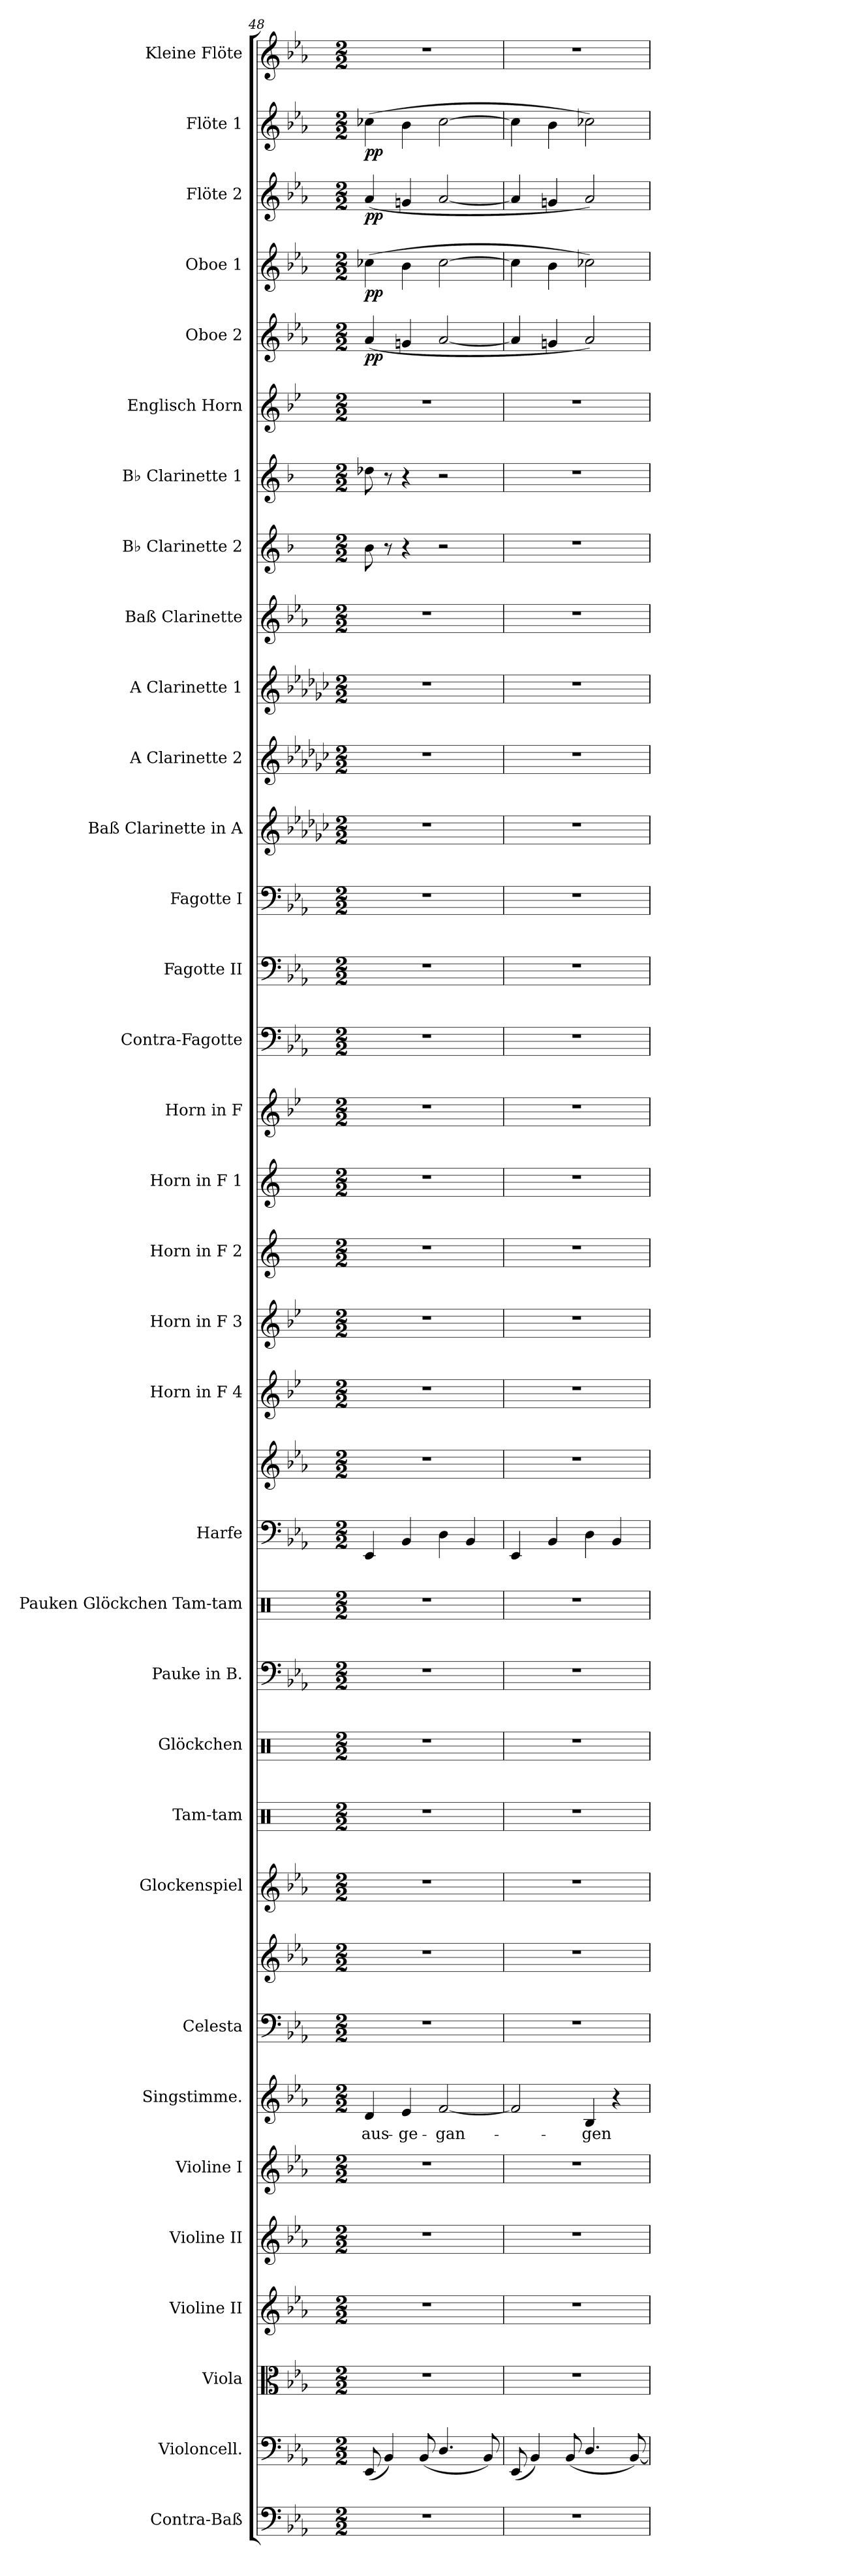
**kern	**kern	**kern	**kern	**kern	**kern	**kern	**text	**kern	**kern	**kern	**kern	**kern	**kern	**kern	**kern	**kern	**kern	**kern	**kern	**kern	**kern	**kern	**kern	**kern	**kern	**kern	**kern	**kern	**kern	**kern	**kern	**kern	**dynam	**kern	**dynam	**kern	**dynam	**kern	**dynam	**kern
*part34	*part33	*part32	*part31	*part30	*part29	*part28	*part28	*part27	*part27	*part26	*part25	*part24	*part23	*part22	*part21	*part21	*part20	*part19	*part18	*part17	*part16	*part15	*part14	*part13	*part12	*part11	*part10	*part9	*part8	*part7	*part6	*part5	*part5	*part4	*part4	*part3	*part3	*part2	*part2	*part1
*staff36	*staff35	*staff34	*staff33	*staff32	*staff31	*staff30	*staff30	*staff29	*staff28	*staff27	*staff26	*staff25	*staff24	*staff23	*staff22	*staff21	*staff20	*staff19	*staff18	*staff17	*staff16	*staff15	*staff14	*staff13	*staff12	*staff11	*staff10	*staff9	*staff8	*staff7	*staff6	*staff5	*staff5	*staff4	*staff4	*staff3	*staff3	*staff2	*staff2	*staff1
*I"Contra-Baß	*I"Violoncell.	*I"Viola	*I"Violine II	*I"Violine II	*I"Violine I	*I"Singstimme.	*	*I"Celesta	*	*I"Glockenspiel	*I"Tam-tam	*I"Glöckchen	*I"Pauke in B.	*I"Pauken Glöckchen Tam-tam	*I"Harfe	*	*I"Horn in F 4	*I"Horn in F 3	*I"Horn in F 2	*I"Horn in F 1	*I"Horn in F	*I"Contra-Fagotte	*I"Fagotte II	*I"Fagotte I	*I"Baß Clarinette in A	*I"A Clarinette 2	*I"A Clarinette 1	*I"Baß Clarinette	*I"B♭ Clarinette 2	*I"B♭ Clarinette 1	*I"Englisch Horn	*I"Oboe 2	*	*I"Oboe 1	*	*I"Flöte 2	*	*I"Flöte 1	*	*I"Kleine Flöte
*I'C.-B.	*I'Vc.	*I'Vla.	*I'Vln. II	*I'Vln. II	*I'Vln. I	*I'Sgst.	*	*I'Cel.	*	*I'Glk.	*I'Tam-tam	*I'Gl.	*I'Pauke	*I'Tam-tam	*I'Hfe.	*	*I'Hn. 4	*I'Hn. 3	*I'Hn. 2	*I'Hn. 1	*	*I'C.-Fg.	*I'Fg. II	*I'Fg. I	*	*I'A Cl. 2	*I'A Cl. 1	*I'B. Cl.	*I'B♭ Cl. 2	*I'B♭ Cl. 1	*I'E. H.	*I'Ob. 2	*	*I'Ob. 1	*	*I'Fl. 2	*	*I'Fl. 1	*	*I'Kl. Fl.
*clefF4	*clefF4	*clefC3	*clefG2	*clefG2	*clefG2	*clefG2	*	*clefF4	*clefG2	*clefG2	*clefX	*clefX	*clefF4	*clefX	*clefF4	*clefG2	*clefG2	*clefG2	*clefG2	*clefG2	*clefG2	*clefF4	*clefF4	*clefF4	*clefG2	*clefG2	*clefG2	*clefG2	*clefG2	*clefG2	*clefG2	*clefG2	*	*clefG2	*	*clefG2	*	*clefG2	*	*clefG2
*ITrd7c12	*	*	*	*	*	*	*	*ITrd-7c-12	*ITrd-7c-12	*ITrd-14c-24	*	*	*	*	*	*	*ITrd4c7	*ITrd4c7	*ITrd4c7	*ITrd4c7	*ITrd4c7	*ITrd7c12	*	*	*ITrd2c3	*ITrd2c3	*ITrd2c3	*ITrd8c14	*ITrd1c2	*ITrd1c2	*ITrd4c7	*	*	*	*	*	*	*	*	*ITrd-7c-12
*k[b-e-a-]	*k[b-e-a-]	*k[b-e-a-]	*k[b-e-a-]	*k[b-e-a-]	*k[b-e-a-]	*k[b-e-a-]	*	*k[b-e-a-]	*k[b-e-a-]	*k[b-e-a-]	*k[]	*k[]	*k[b-e-a-]	*k[]	*k[b-e-a-]	*k[b-e-a-]	*k[b-e-a-]	*k[b-e-a-]	*k[b-]	*k[b-]	*k[b-e-a-]	*k[b-e-a-]	*k[b-e-a-]	*k[b-e-a-]	*k[b-e-a-]	*k[b-e-a-]	*k[b-e-a-]	*k[b-e-a-]	*k[b-e-a-]	*k[b-e-a-]	*k[b-e-a-]	*k[b-e-a-]	*	*k[b-e-a-]	*	*k[b-e-a-]	*	*k[b-e-a-]	*	*k[b-e-a-]
*M2/2	*M2/2	*M2/2	*M2/2	*M2/2	*M2/2	*M2/2	*	*M2/2	*M2/2	*M2/2	*M2/2	*M2/2	*M2/2	*M2/2	*M2/2	*M2/2	*M2/2	*M2/2	*M2/2	*M2/2	*M2/2	*M2/2	*M2/2	*M2/2	*M2/2	*M2/2	*M2/2	*M2/2	*M2/2	*M2/2	*M2/2	*M2/2	*	*M2/2	*	*M2/2	*	*M2/2	*	*M2/2
=48	=48	=48	=48	=48	=48	=48	=48	=48	=48	=48	=48	=48	=48	=48	=48	=48	=48	=48	=48	=48	=48	=48	=48	=48	=48	=48	=48	=48	=48	=48	=48	=48	=48	=48	=48	=48	=48	=48	=48	=48
!	!	!	!	!	!	!	!	!	!	!	!	!	!	!	!	!	!	!	!	!	!	!	!	!	!	!	!	!	!	!	!	!	!LO:DY:b	!	!LO:DY:b	!	!LO:DY:b	!	!LO:DY:b	!
1r	(8EE-/	1r	1r	1r	1r	4d/	-aus-	1r	1r	1r	1r	1r	1r	1r	4EE-/	1r	1r	1r	1r	1r	1r	1r	1r	1r	1r	1r	1r	1r	8a-\	8cc-X\	1r	(4a-/	pp	(4cc-X\	pp	(4a-/	pp	(4cc-X\	pp	1r
.	4BB-/)	.	.	.	.	.	.	.	.	.	.	.	.	.	.	.	.	.	.	.	.	.	.	.	.	.	.	.	8r	8r	.	.	.	.	.	.	.	.	.	.
.	.	.	.	.	.	4e-/	-ge-	.	.	.	.	.	.	.	4BB-/	.	.	.	.	.	.	.	.	.	.	.	.	.	4r	4r	.	4gn/	.	4b-\	.	4gn/	.	4b-\	.	.
.	(8BB-/	.	.	.	.	.	.	.	.	.	.	.	.	.	.	.	.	.	.	.	.	.	.	.	.	.	.	.	.	.	.	.	.	.	.	.	.	.	.	.
.	4.D/	.	.	.	.	[2f/	-gan-	.	.	.	.	.	.	.	4D\	.	.	.	.	.	.	.	.	.	.	.	.	.	2r	2r	.	[2a-/	.	[2cc-\	.	[2a-/	.	[2cc-\	.	.
.	.	.	.	.	.	.	.	.	.	.	.	.	.	.	4BB-/	.	.	.	.	.	.	.	.	.	.	.	.	.	.	.	.	.	.	.	.	.	.	.	.	.
.	8BB-/)	.	.	.	.	.	.	.	.	.	.	.	.	.	.	.	.	.	.	.	.	.	.	.	.	.	.	.	.	.	.	.	.	.	.	.	.	.	.	.
=49	=49	=49	=49	=49	=49	=49	=49	=49	=49	=49	=49	=49	=49	=49	=49	=49	=49	=49	=49	=49	=49	=49	=49	=49	=49	=49	=49	=49	=49	=49	=49	=49	=49	=49	=49	=49	=49	=49	=49	=49
1r	(8EE-/	1r	1r	1r	1r	2f/]	.	1r	1r	1r	1r	1r	1r	1r	4EE-/	1r	1r	1r	1r	1r	1r	1r	1r	1r	1r	1r	1r	1r	1r	1r	1r	4a-/]	.	4cc-\]	.	4a-/]	.	4cc-\]	.	1r
.	4BB-/)	.	.	.	.	.	.	.	.	.	.	.	.	.	.	.	.	.	.	.	.	.	.	.	.	.	.	.	.	.	.	.	.	.	.	.	.	.	.	.
.	.	.	.	.	.	.	.	.	.	.	.	.	.	.	4BB-/	.	.	.	.	.	.	.	.	.	.	.	.	.	.	.	.	4gn/	.	4b-\	.	4gn/	.	4b-\	.	.
.	(8BB-/	.	.	.	.	.	.	.	.	.	.	.	.	.	.	.	.	.	.	.	.	.	.	.	.	.	.	.	.	.	.	.	.	.	.	.	.	.	.	.
.	4.D/	.	.	.	.	4B-/	-gen	.	.	.	.	.	.	.	4D\	.	.	.	.	.	.	.	.	.	.	.	.	.	.	.	.	2a-/)	.	2cc-X\)	.	2a-/)	.	2cc-X\)	.	.
.	.	.	.	.	.	4r	.	.	.	.	.	.	.	.	4BB-/	.	.	.	.	.	.	.	.	.	.	.	.	.	.	.	.	.	.	.	.	.	.	.	.	.
.	[8BB-/)	.	.	.	.	.	.	.	.	.	.	.	.	.	.	.	.	.	.	.	.	.	.	.	.	.	.	.	.	.	.	.	.	.	.	.	.	.	.	.
=	=	=	=	=	=	=	=	=	=	=	=	=	=	=	=	=	=	=	=	=	=	=	=	=	=	=	=	=	=	=	=	=	=	=	=	=	=	=	=	=
*-	*-	*-	*-	*-	*-	*-	*-	*-	*-	*-	*-	*-	*-	*-	*-	*-	*-	*-	*-	*-	*-	*-	*-	*-	*-	*-	*-	*-	*-	*-	*-	*-	*-	*-	*-	*-	*-	*-	*-	*-
